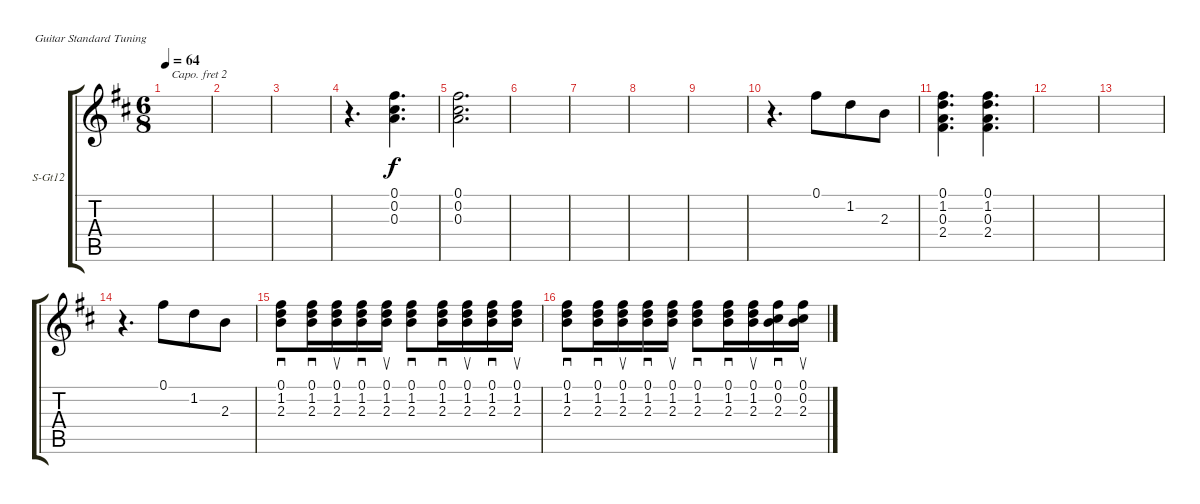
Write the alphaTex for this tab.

\defaultSystemsLayout 4
\bracketExtendMode groupsimilarinstruments
\firstSystemTrackNameOrientation horizontal
\otherSystemsTrackNameOrientation horizontal
\track ("12 St. Steel Guitar" "S-Gt12") {instrument acousticguitarsteel}
\staff {score tabs}
\capo 2
\tuning (E4 B3 G3 D3 A2 E2)
\ts (6 8)
\tempo 64
\clef g2
\scale
0.525292
\ks d
|
\scale
0.237354 |
\scale
0.237354 |
\scale
0.333333 r.4{d} (0.1 0.2 0.3).4{d} |
\scale
0.333333 (0.3 0.2 0.1).2{d} |
\scale
0.333333 |
|
|
|
r.4{d} 0.1.8 1.2.8 2.3.8 |
(0.1 1.2 0.3 2.4).4{d} (2.4 0.3 1.2 0.1).4{d} |
|
|
r.4{d} 0.1.8 1.2.8 2.3.8 |
(0.1 1.2 2.3).8{sd} (2.3 1.2 0.1).16{sd} (2.3 1.2 0.1).16{su} (2.3 1.2 0.1).16{sd} (2.3 1.2 0.1).16{su} (0.1 1.2 2.3).8{sd} (2.3 1.2 0.1).16{sd} (2.3 1.2 0.1).16{su} (2.3 1.2 0.1).16{sd} (2.3 1.2 0.1).16{su} |
(0.1 1.2 2.3).8{sd} (2.3 1.2 0.1).16{sd} (2.3 1.2 0.1).16{su} (2.3 1.2 0.1).16{sd} (2.3 1.2 0.1).16{su} (0.1 1.2 2.3).8{sd} (2.3 1.2 0.1).16{sd} (2.3 1.2 0.1).16{su} (2.3 0.2 0.1).16{sd} (2.3 0.2 0.1).16{su}
